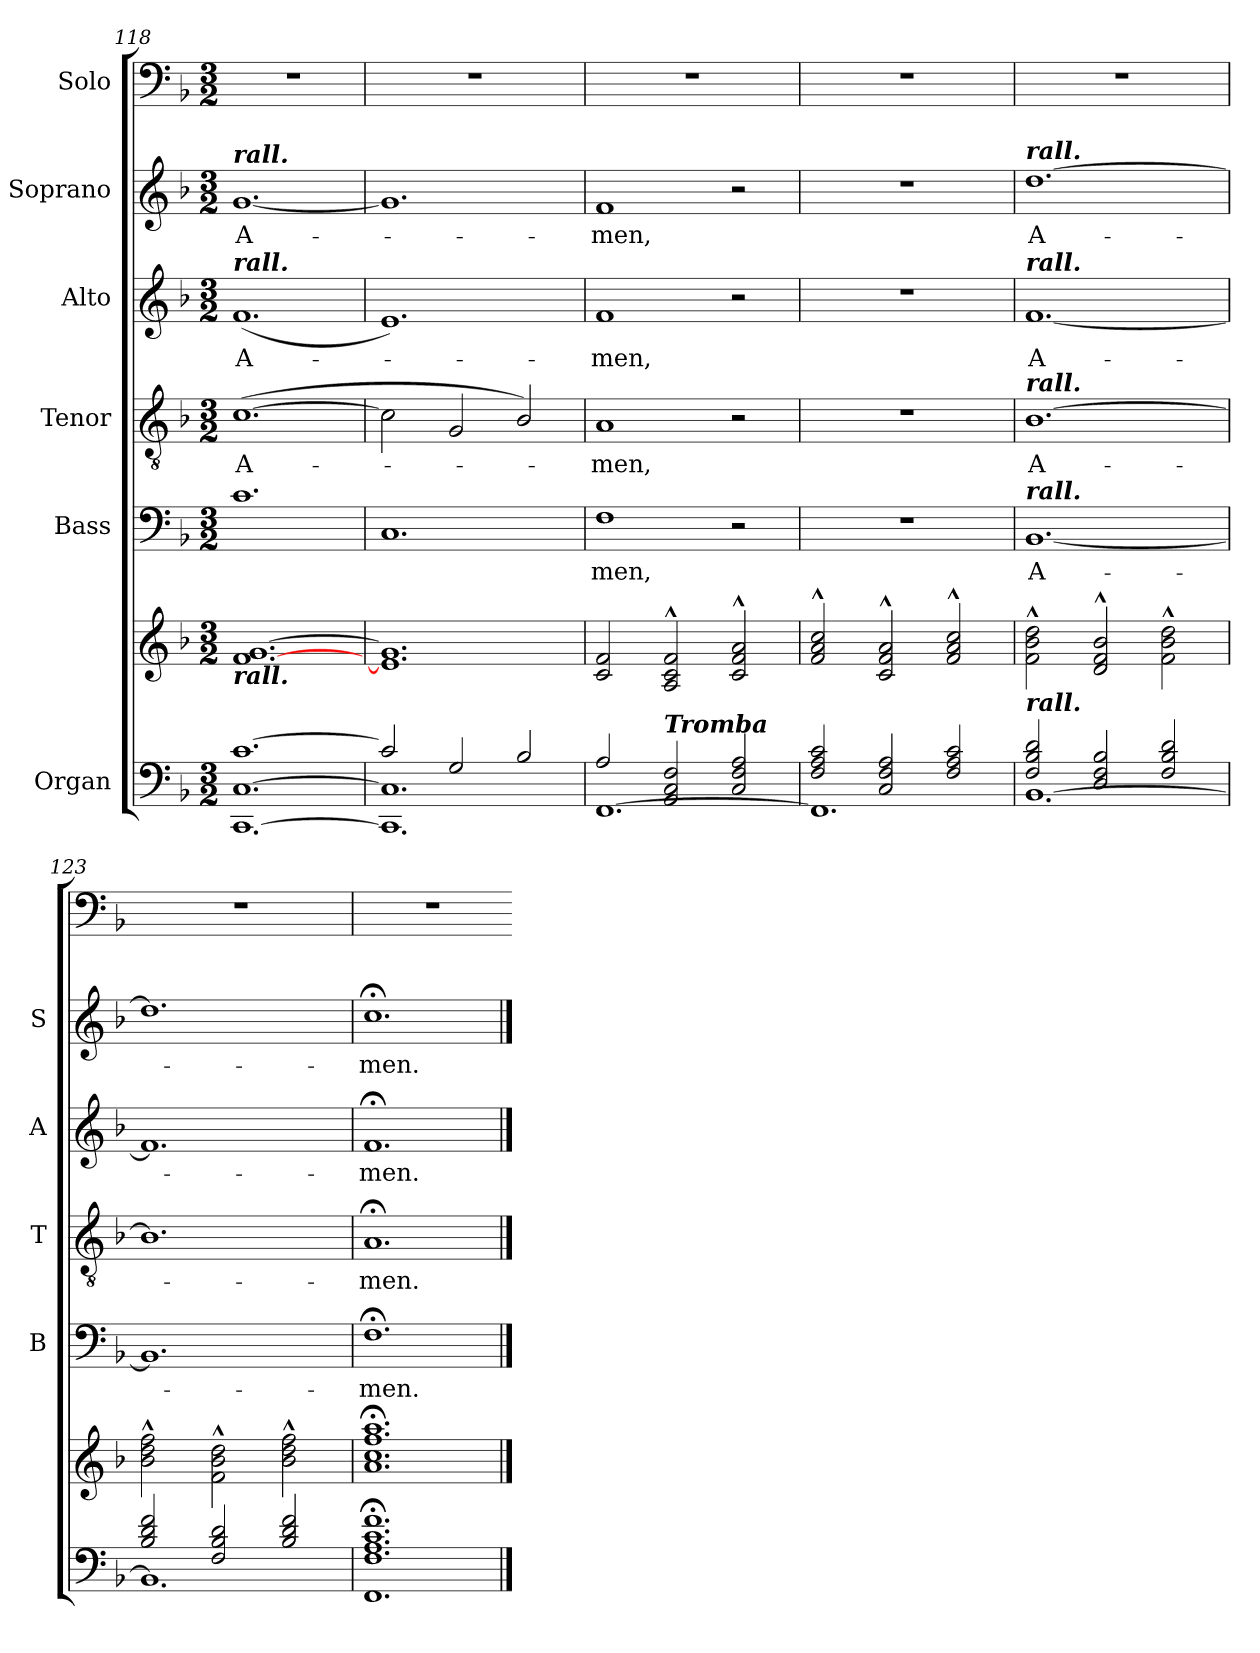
**kern	**kern	**kern	**text	**kern	**text	**kern	**text	**kern	**text	**kern
*part6	*part6	*part5	*part5	*part4	*part4	*part3	*part3	*part2	*part2	*part1
*staff7	*staff6	*staff5	*staff5	*staff4	*staff4	*staff3	*staff3	*staff2	*staff2	*staff1
*I"Organ	*	*I"Bass	*	*I"Tenor	*	*I"Alto	*	*I"Soprano	*	*I"Solo
*	*	*I'B	*	*I'T	*	*I'A	*	*I'S	*	*
*clefF4	*clefG2	*clefF4	*	*clefGv2	*	*clefG2	*	*clefG2	*	*clefF4
*k[b-]	*k[b-]	*k[b-]	*	*k[b-]	*	*k[b-]	*	*k[b-]	*	*k[b-]
*F:	*F:	*F:	*	*F:	*	*F:	*	*F:	*	*F:
*M3/2	*M3/2	*M3/2	*	*M3/2	*	*M3/2	*	*M3/2	*	*M3/2
=118	=118	=118	=118	=118	=118	=118	=118	=118	=118	=118
*^	*^	*	*	*	*	*	*	*	*	*
!	!	!	!	!	!	!	!	!	!	!LO:TX:a:Bi:t=rall.	!	!
!	!	!	!	!	!	!	!	!LO:TX:a:Bi:t=rall.	!	!	!	!
!	!	!LO:TX:b:Bi:t=rall.	!	!	!	!	!	!	!	!	!	!
!	!LO:N:vis=1	!	!LO:N:vis=1	!	!	!	!LO:LY:b	!	!LO:LY:b	!	!LO:LY:b	!
*	*^	*	*	*	*	*	*	*	*	*	*	*
[1.c/	1.ryy	[1.CC\ [1.C\	[1.f/ [1.g/	1.ryy	1.c	.	(<[1.c	A-	(<1.f	A-	[1.g	A-	1.r
=119	=119	=119	=119	=119	=119	=119	=119	=119	=119	=119	=119	=119	=119
!	!LO:N:vis=1	!	!	!LO:N:vis=1	!	!	!	!	!	!	!	!	!
2c/]	1.ryy	1.CC\] 1.C\]	1.e/] 1.g/]	1.ryy	1.C	.	2c]	.	1.e)	.	1.g]	.	1.r
2G/	.	.	.	.	.	.	2G	.	.	.	.	.	.
2B-/	.	.	.	.	.	.	2B-/)	.	.	.	.	.	.
=120	=120	=120	=120	=120	=120	=120	=120	=120	=120	=120	=120	=120	=120
!	!	!	!	!LO:N:vis=1	!	!LO:LY:b	!	!LO:LY:b	!	!LO:LY:b	!	!LO:LY:b	!
2A/	1.ryy	[1.FF\	2c/ 2f/	1.ryy	1F	men,	1A	men,	1f	men,	1f	men,	1.r
!LO:TX:a:Bi:t=Tromba	!	!	!	!	!	!	!	!	!	!	!	!	!
2AA/ 2C/ 2F/	.	.	2A/^^ 2c/^^ 2f/^^	.	.	.	.	.	.	.	.	.	.
2C/ 2F/ 2A/	.	.	2c/^^ 2f/^^ 2a/^^	.	2r	.	2r	.	2r	.	2r	.	.
=121	=121	=121	=121	=121	=121	=121	=121	=121	=121	=121	=121	=121	=121
!	!	!	!	!LO:N:vis=1	!LO:N:vis=1	!	!LO:N:vis=1	!	!LO:N:vis=1	!	!LO:N:vis=1	!	!
2F/ 2A/ 2c/	1.ryy	1.FF\]	2f/^^ 2a/^^ 2cc/^^	1.ryy	1.r	.	1.r	.	1.r	.	1.r	.	1.r
2C/ 2F/ 2A/	.	.	2c/^^ 2f/^^ 2a/^^	.	.	.	.	.	.	.	.	.	.
2F/ 2A/ 2c/	.	.	2f/^^ 2a/^^ 2cc/^^	.	.	.	.	.	.	.	.	.	.
=122	=122	=122	=122	=122	=122	=122	=122	=122	=122	=122	=122	=122	=122
!	!	!	!	!	!	!	!	!	!	!	!LO:TX:a:Bi:t=rall.	!	!
!	!	!	!	!	!	!	!	!	!LO:TX:a:Bi:t=rall.	!	!	!	!
!	!	!	!	!	!	!	!LO:TX:a:Bi:t=rall.	!	!	!	!	!	!
!	!	!	!	!	!LO:TX:a:Bi:t=rall.	!	!	!	!	!	!	!	!
!LO:TX:a:Bi:t=rall.	!	!	!	!	!	!	!	!	!	!	!	!	!
!	!	!	!	!LO:N:vis=1	!	!LO:LY:b	!	!LO:LY:b	!	!LO:LY:b	!	!LO:LY:b	!
2F/ 2B-/ 2d/	1.ryy	[1.BB-\	2f\^^ 2b-\^^ 2dd\^^	1.ryy	[1.BB-	A-	[1.B-	A-	[1.f	A-	[1.dd	A-	1.r
2D/ 2F/ 2B-/	.	.	2d/^^ 2f/^^ 2b-/^^	.	.	.	.	.	.	.	.	.	.
2F/ 2B-/ 2d/	.	.	2f\^^ 2b-\^^ 2dd\^^	.	.	.	.	.	.	.	.	.	.
=123	=123	=123	=123	=123	=123	=123	=123	=123	=123	=123	=123	=123	=123
!	!	!	!	!LO:N:vis=1	!	!	!	!	!	!	!	!	!
2B-/ 2d/ 2f/	1.ryy	1.BB-\]	2b-\^^ 2dd\^^ 2ff\^^	1.ryy	1.BB-]	.	1.B-]	.	1.f]	.	1.dd]	.	1.r
2F/ 2B-/ 2d/	.	.	2f\^^ 2b-\^^ 2dd\^^	.	.	.	.	.	.	.	.	.	.
2B-/ 2d/ 2f/	.	.	2b-\^^ 2dd\^^ 2ff\^^	.	.	.	.	.	.	.	.	.	.
=124	=124	=124	=124	=124	=124	=124	=124	=124	=124	=124	=124	=124	=124
!	!	!	!	!LO:N:vis=1	!	!LO:LY:b	!	!LO:LY:b	!	!LO:LY:b	!	!LO:LY:b	!
1.F/ 1.A/ 1.c/ 1.f/	1.ryy	1.FF;\	1.a/;< 1.cc/;< 1.ff/;< 1.aa/;<	1.ryy	1.F;<	men.	1.A;<	men.	1.f;<	men.	1.cc;<	men.	1.r
*v	*v	*v	*	*	*	*	*	*	*	*	*	*	*
*	*v	*v	*	*	*	*	*	*	*	*	*
==	==	==	=	==	=	==	=	==	=	=
*-	*-	*-	*-	*-	*-	*-	*-	*-	*-	*-
